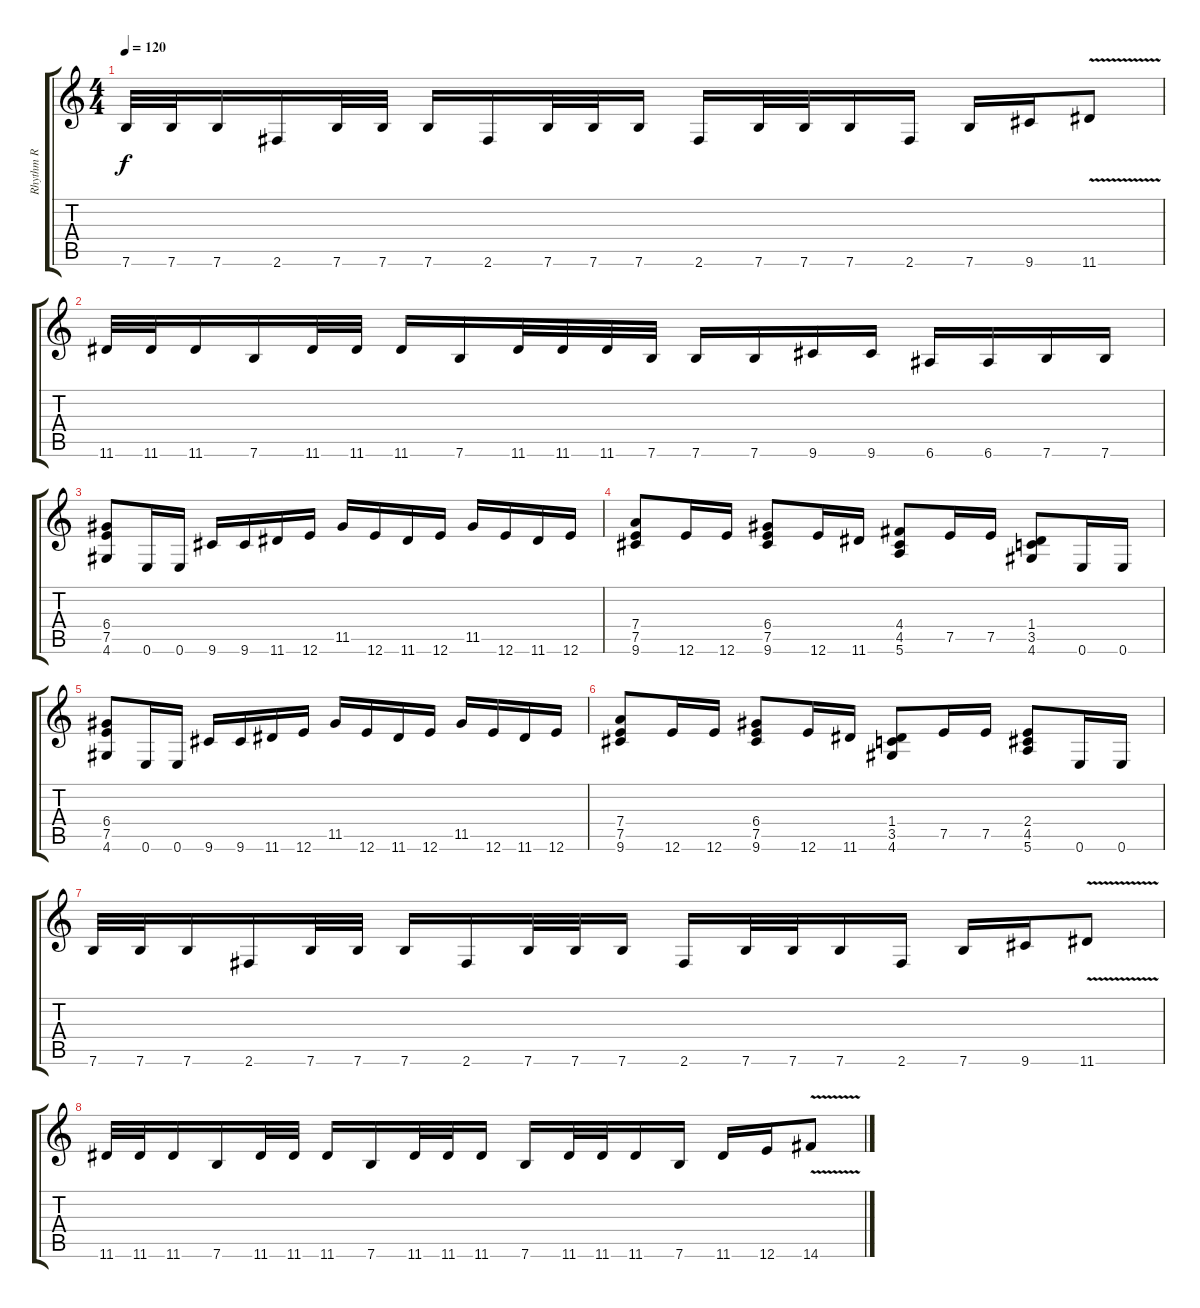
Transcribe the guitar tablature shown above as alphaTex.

\track ("Rhythm R" "Rhythm R") {instrument distortionguitar}
\staff {score tabs}
\tuning (E4 B3 G3 D3 A2 E2) {hide}
\ts (4 4)
\tempo 120
\clef g2
\ks c
7.6.32{dy f} 7.6.32 7.6.16 2.6.16 7.6.32 7.6.32 7.6.16 2.6.16 7.6.32 7.6.32 7.6.16 2.6.16 7.6.32 7.6.32 7.6.16 2.6.16 7.6.16 9.6.16 11.6{v}.8 |
11.6.32 11.6.32 11.6.16 7.6.16 11.6.32 11.6.32 11.6.16 7.6.16 11.6.32 11.6.32 11.6.32 7.6.32 7.6.16 7.6.16 9.6.16 9.6.16 6.6.16 6.6.16 7.6.16 7.6.16 |
(6.4 7.5 4.6).8 0.6.16 0.6.16 9.6.16 9.6.16 11.6.16 12.6.16 11.5.16 12.6.16 11.6.16 12.6.16 11.5.16 12.6.16 11.6.16 12.6.16 |
(7.4 7.5 9.6).8 12.6.16 12.6.16 (6.4 7.5 9.6).8 12.6.16 11.6.16 (4.4 4.5 5.6).8 7.5.16 7.5.16 (1.4 3.5 4.6).8 0.6.16 0.6.16 |
(6.4 7.5 4.6).8 0.6.16 0.6.16 9.6.16 9.6.16 11.6.16 12.6.16 11.5.16 12.6.16 11.6.16 12.6.16 11.5.16 12.6.16 11.6.16 12.6.16 |
(7.4 7.5 9.6).8 12.6.16 12.6.16 (6.4 7.5 9.6).8 12.6.16 11.6.16 (1.4 3.5 4.6).8 7.5.16 7.5.16 (2.4 4.5 5.6).8 0.6.16 0.6.16 |
7.6.32 7.6.32 7.6.16 2.6.16 7.6.32 7.6.32 7.6.16 2.6.16 7.6.32 7.6.32 7.6.16 2.6.16 7.6.32 7.6.32 7.6.16 2.6.16 7.6.16 9.6.16 11.6{v}.8 |
11.6.32 11.6.32 11.6.16 7.6.16 11.6.32 11.6.32 11.6.16 7.6.16 11.6.32 11.6.32 11.6.16 7.6.16 11.6.32 11.6.32 11.6.16 7.6.16 11.6.16 12.6.16 14.6{v}.8
